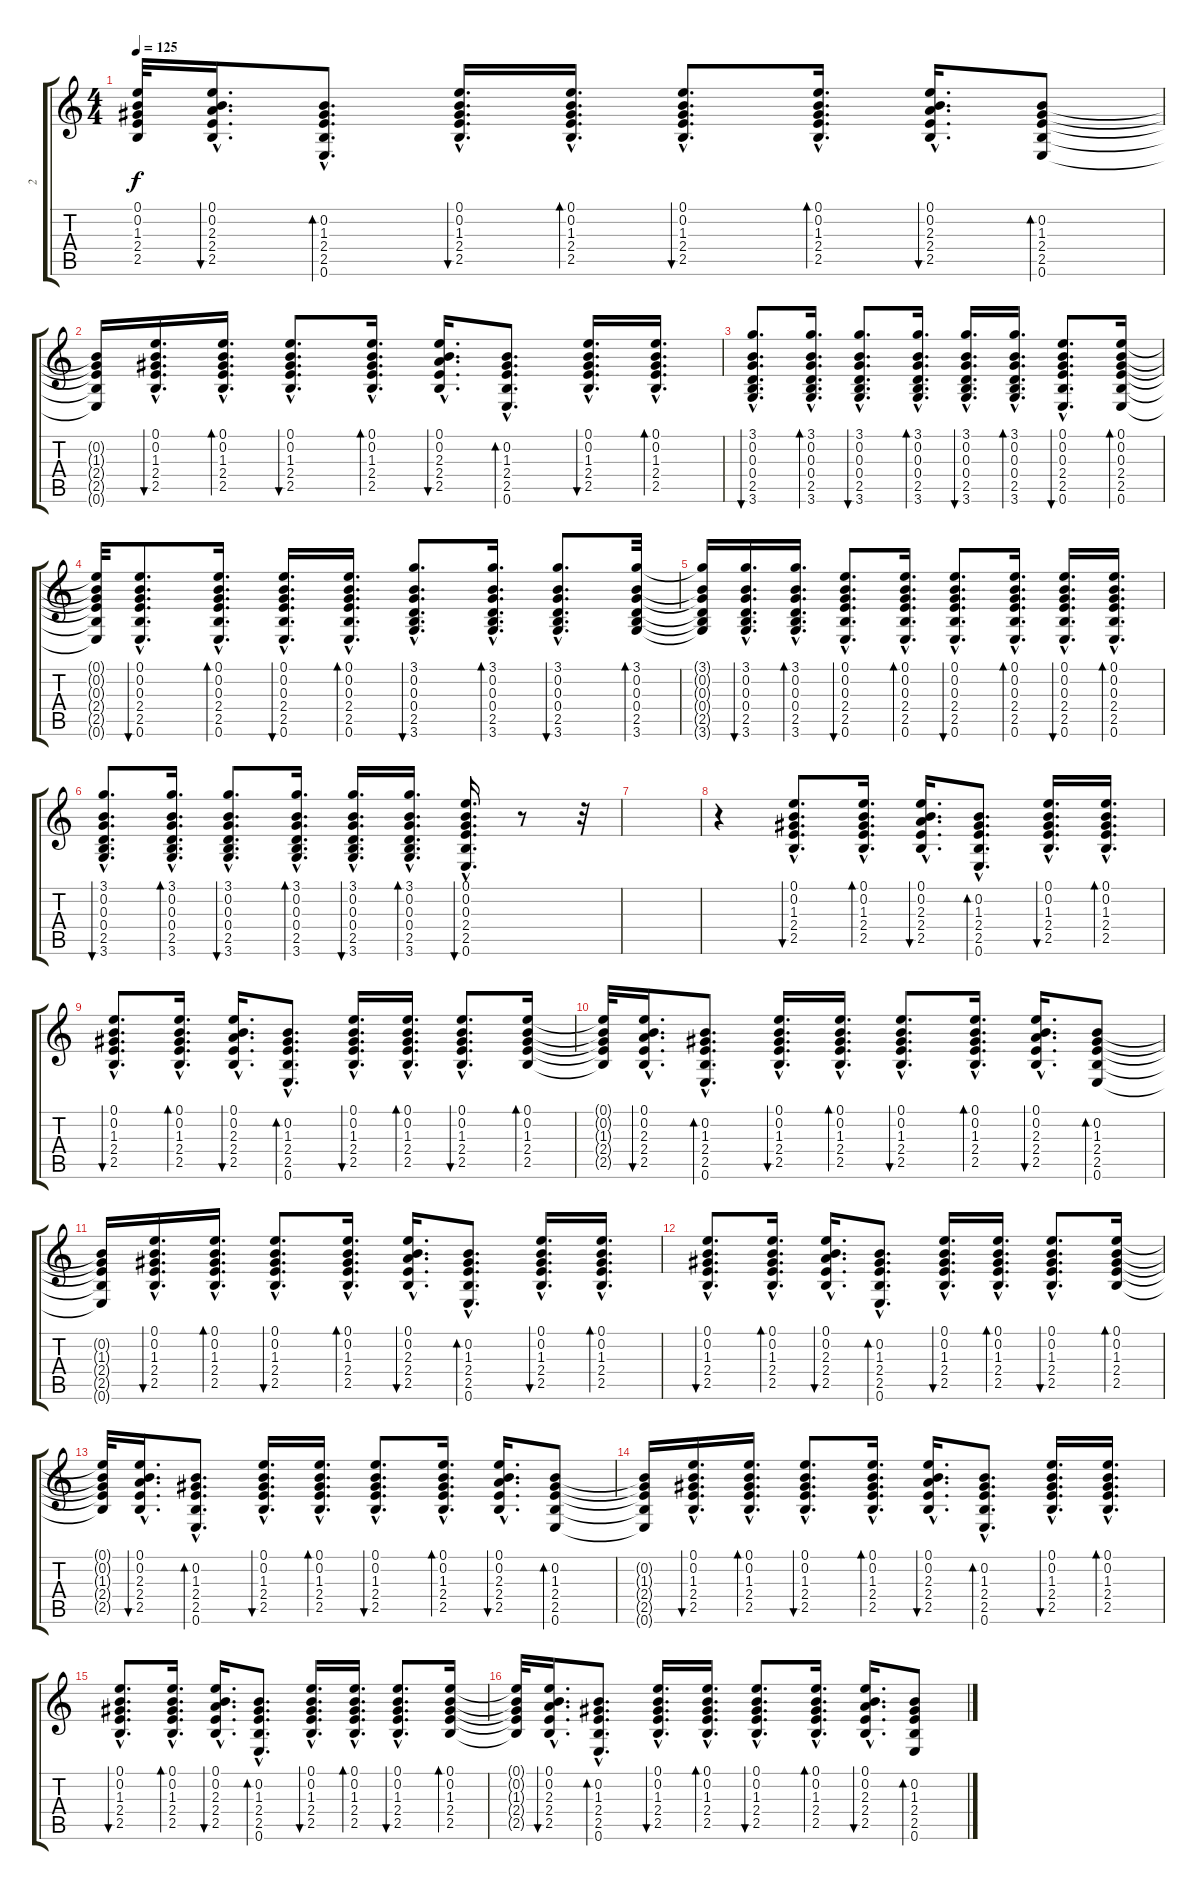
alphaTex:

\track ("2" "2") {instrument acousticguitarsteel}
\staff {score tabs}
\tuning (E4 B3 G3 D3 A2 E2) {hide}
\ts (4 4)
\tempo 125
\clef g2
\ks c
(0.1{t} 0.2{t} 1.3{t} 2.4{t} 2.5{t}).32{dy f} (0.1{hac} 0.2{hac} 2.3{hac} 2.4{hac} 2.5{hac}).16{d bu 30} (0.2{hac} 1.3{hac} 2.4{hac} 2.5{hac} 0.6{hac}).8{d bd 30} (0.1{hac} 0.2{hac} 1.3{hac} 2.4{hac} 2.5{hac}).16{d bu 30} (0.1{hac} 0.2{hac} 1.3{hac} 2.4{hac} 2.5{hac}).16{d bd 30} (0.1{hac} 0.2{hac} 1.3{hac} 2.4{hac} 2.5{hac}).8{d bu 30} (0.1{hac} 0.2{hac} 1.3{hac} 2.4{hac} 2.5{hac}).16{d bd 30} (0.1{hac} 0.2{hac} 2.3{hac} 2.4{hac} 2.5{hac}).16{d bu 30} (0.2 1.3 2.4 2.5 0.6).8{bd 30} |
(0.2{t} 1.3{t} 2.4{t} 2.5{t} 0.6{t}).16 (0.1{hac} 0.2{hac} 1.3{hac} 2.4{hac} 2.5{hac}).16{d bu 30} (0.1{hac} 0.2{hac} 1.3{hac} 2.4{hac} 2.5{hac}).16{d bd 30} (0.1{hac} 0.2{hac} 1.3{hac} 2.4{hac} 2.5{hac}).8{d bu 30} (0.1{hac} 0.2{hac} 1.3{hac} 2.4{hac} 2.5{hac}).16{d bd 30} (0.1{hac} 0.2{hac} 2.3{hac} 2.4{hac} 2.5{hac}).16{d bu 30} (0.2{hac} 1.3{hac} 2.4{hac} 2.5{hac} 0.6{hac}).8{d bd 30} (0.1{hac} 0.2{hac} 1.3{hac} 2.4{hac} 2.5{hac}).16{d bu 30} (0.1{hac} 0.2{hac} 1.3{hac} 2.4{hac} 2.5{hac}).16{d bd 30} |
(3.1{hac} 0.2{hac} 0.3{hac} 0.4{hac} 2.5{hac} 3.6{hac}).8{d bu 30} (3.1{hac} 0.2{hac} 0.3{hac} 0.4{hac} 2.5{hac} 3.6{hac}).16{d bd 30} (3.1{hac} 0.2{hac} 0.3{hac} 0.4{hac} 2.5{hac} 3.6{hac}).8{d bu 30} (3.1{hac} 0.2{hac} 0.3{hac} 0.4{hac} 2.5{hac} 3.6{hac}).16{d bd 30} (3.1{hac} 0.2{hac} 0.3{hac} 0.4{hac} 2.5{hac} 3.6{hac}).16{d bu 30} (3.1{hac} 0.2{hac} 0.3{hac} 0.4{hac} 2.5{hac} 3.6{hac}).16{d bd 30} (0.1{hac} 0.2{hac} 0.3{hac} 2.4{hac} 2.5{hac} 0.6{hac}).8{d bu 30} (0.1 0.2 0.3 2.4 2.5 0.6).16{bd 30} |
(0.1{t} 0.2{t} 0.3{t} 2.4{t} 2.5{t} 0.6{t}).32 (0.1{hac} 0.2{hac} 0.3{hac} 2.4{hac} 2.5{hac} 0.6{hac}).8{d bu 30} (0.1{hac} 0.2{hac} 0.3{hac} 2.4{hac} 2.5{hac} 0.6{hac}).16{d bd 30} (0.1{hac} 0.2{hac} 0.3{hac} 2.4{hac} 2.5{hac} 0.6{hac}).16{d bu 30} (0.1{hac} 0.2{hac} 0.3{hac} 2.4{hac} 2.5{hac} 0.6{hac}).16{d bd 30} (3.1{hac} 0.2{hac} 0.3{hac} 0.4{hac} 2.5{hac} 3.6{hac}).8{d bu 30} (3.1{hac} 0.2{hac} 0.3{hac} 0.4{hac} 2.5{hac} 3.6{hac}).16{d bd 30} (3.1{hac} 0.2{hac} 0.3{hac} 0.4{hac} 2.5{hac} 3.6{hac}).8{d bu 30} (3.1 0.2 0.3 0.4 2.5 3.6).32{bd 30} |
(3.1{t} 0.2{t} 0.3{t} 0.4{t} 2.5{t} 3.6{t}).16 (3.1{hac} 0.2{hac} 0.3{hac} 0.4{hac} 2.5{hac} 3.6{hac}).16{d bu 30} (3.1{hac} 0.2{hac} 0.3{hac} 0.4{hac} 2.5{hac} 3.6{hac}).16{d bd 30} (0.1{hac} 0.2{hac} 0.3{hac} 2.4{hac} 2.5{hac} 0.6{hac}).8{d bu 30} (0.1{hac} 0.2{hac} 0.3{hac} 2.4{hac} 2.5{hac} 0.6{hac}).16{d bd 30} (0.1{hac} 0.2{hac} 0.3{hac} 2.4{hac} 2.5{hac} 0.6{hac}).8{d bu 30} (0.1{hac} 0.2{hac} 0.3{hac} 2.4{hac} 2.5{hac} 0.6{hac}).16{d bd 30} (0.1{hac} 0.2{hac} 0.3{hac} 2.4{hac} 2.5{hac} 0.6{hac}).16{d bu 30} (0.1{hac} 0.2{hac} 0.3{hac} 2.4{hac} 2.5{hac} 0.6{hac}).16{d bd 30} |
(3.1{hac} 0.2{hac} 0.3{hac} 0.4{hac} 2.5{hac} 3.6{hac}).8{d bu 30} (3.1{hac} 0.2{hac} 0.3{hac} 0.4{hac} 2.5{hac} 3.6{hac}).16{d bd 30} (3.1{hac} 0.2{hac} 0.3{hac} 0.4{hac} 2.5{hac} 3.6{hac}).8{d bu 30} (3.1{hac} 0.2{hac} 0.3{hac} 0.4{hac} 2.5{hac} 3.6{hac}).16{d bd 30} (3.1{hac} 0.2{hac} 0.3{hac} 0.4{hac} 2.5{hac} 3.6{hac}).16{d bu 30} (3.1{hac} 0.2{hac} 0.3{hac} 0.4{hac} 2.5{hac} 3.6{hac}).16{d bd 30} (0.1{hac} 0.2{hac} 0.3{hac} 2.4{hac} 2.5{hac} 0.6{hac}).16{d bu 30} r.8 r.32 |
|
r.4 (0.1{hac} 0.2{hac} 1.3{hac} 2.4{hac} 2.5{hac}).8{d bu 30} (0.1{hac} 0.2{hac} 1.3{hac} 2.4{hac} 2.5{hac}).16{d bd 30} (0.1{hac} 0.2{hac} 2.3{hac} 2.4{hac} 2.5{hac}).16{d bu 30} (0.2{hac} 1.3{hac} 2.4{hac} 2.5{hac} 0.6{hac}).8{d bd 30} (0.1{hac} 0.2{hac} 1.3{hac} 2.4{hac} 2.5{hac}).16{d bu 30} (0.1{hac} 0.2{hac} 1.3{hac} 2.4{hac} 2.5{hac}).16{d bd 30} |
(0.1{hac} 0.2{hac} 1.3{hac} 2.4{hac} 2.5{hac}).8{d bu 30} (0.1{hac} 0.2{hac} 1.3{hac} 2.4{hac} 2.5{hac}).16{d bd 30} (0.1{hac} 0.2{hac} 2.3{hac} 2.4{hac} 2.5{hac}).16{d bu 30} (0.2{hac} 1.3{hac} 2.4{hac} 2.5{hac} 0.6{hac}).8{d bd 30} (0.1{hac} 0.2{hac} 1.3{hac} 2.4{hac} 2.5{hac}).16{d bu 30} (0.1{hac} 0.2{hac} 1.3{hac} 2.4{hac} 2.5{hac}).16{d bd 30} (0.1{hac} 0.2{hac} 1.3{hac} 2.4{hac} 2.5{hac}).8{d bu 30} (0.1 0.2 1.3 2.4 2.5).16{bd 30} |
(0.1{t} 0.2{t} 1.3{t} 2.4{t} 2.5{t}).32 (0.1{hac} 0.2{hac} 2.3{hac} 2.4{hac} 2.5{hac}).16{d bu 30} (0.2{hac} 1.3{hac} 2.4{hac} 2.5{hac} 0.6{hac}).8{d bd 30} (0.1{hac} 0.2{hac} 1.3{hac} 2.4{hac} 2.5{hac}).16{d bu 30} (0.1{hac} 0.2{hac} 1.3{hac} 2.4{hac} 2.5{hac}).16{d bd 30} (0.1{hac} 0.2{hac} 1.3{hac} 2.4{hac} 2.5{hac}).8{d bu 30} (0.1{hac} 0.2{hac} 1.3{hac} 2.4{hac} 2.5{hac}).16{d bd 30} (0.1{hac} 0.2{hac} 2.3{hac} 2.4{hac} 2.5{hac}).16{d bu 30} (0.2 1.3 2.4 2.5 0.6).8{bd 30} |
(0.2{t} 1.3{t} 2.4{t} 2.5{t} 0.6{t}).16 (0.1{hac} 0.2{hac} 1.3{hac} 2.4{hac} 2.5{hac}).16{d bu 30} (0.1{hac} 0.2{hac} 1.3{hac} 2.4{hac} 2.5{hac}).16{d bd 30} (0.1{hac} 0.2{hac} 1.3{hac} 2.4{hac} 2.5{hac}).8{d bu 30} (0.1{hac} 0.2{hac} 1.3{hac} 2.4{hac} 2.5{hac}).16{d bd 30} (0.1{hac} 0.2{hac} 2.3{hac} 2.4{hac} 2.5{hac}).16{d bu 30} (0.2{hac} 1.3{hac} 2.4{hac} 2.5{hac} 0.6{hac}).8{d bd 30} (0.1{hac} 0.2{hac} 1.3{hac} 2.4{hac} 2.5{hac}).16{d bu 30} (0.1{hac} 0.2{hac} 1.3{hac} 2.4{hac} 2.5{hac}).16{d bd 30} |
(0.1{hac} 0.2{hac} 1.3{hac} 2.4{hac} 2.5{hac}).8{d bu 30} (0.1{hac} 0.2{hac} 1.3{hac} 2.4{hac} 2.5{hac}).16{d bd 30} (0.1{hac} 0.2{hac} 2.3{hac} 2.4{hac} 2.5{hac}).16{d bu 30} (0.2{hac} 1.3{hac} 2.4{hac} 2.5{hac} 0.6{hac}).8{d bd 30} (0.1{hac} 0.2{hac} 1.3{hac} 2.4{hac} 2.5{hac}).16{d bu 30} (0.1{hac} 0.2{hac} 1.3{hac} 2.4{hac} 2.5{hac}).16{d bd 30} (0.1{hac} 0.2{hac} 1.3{hac} 2.4{hac} 2.5{hac}).8{d bu 30} (0.1 0.2 1.3 2.4 2.5).16{bd 30} |
(0.1{t} 0.2{t} 1.3{t} 2.4{t} 2.5{t}).32 (0.1{hac} 0.2{hac} 2.3{hac} 2.4{hac} 2.5{hac}).16{d bu 30} (0.2{hac} 1.3{hac} 2.4{hac} 2.5{hac} 0.6{hac}).8{d bd 30} (0.1{hac} 0.2{hac} 1.3{hac} 2.4{hac} 2.5{hac}).16{d bu 30} (0.1{hac} 0.2{hac} 1.3{hac} 2.4{hac} 2.5{hac}).16{d bd 30} (0.1{hac} 0.2{hac} 1.3{hac} 2.4{hac} 2.5{hac}).8{d bu 30} (0.1{hac} 0.2{hac} 1.3{hac} 2.4{hac} 2.5{hac}).16{d bd 30} (0.1{hac} 0.2{hac} 2.3{hac} 2.4{hac} 2.5{hac}).16{d bu 30} (0.2 1.3 2.4 2.5 0.6).8{bd 30} |
(0.2{t} 1.3{t} 2.4{t} 2.5{t} 0.6{t}).16 (0.1{hac} 0.2{hac} 1.3{hac} 2.4{hac} 2.5{hac}).16{d bu 30} (0.1{hac} 0.2{hac} 1.3{hac} 2.4{hac} 2.5{hac}).16{d bd 30} (0.1{hac} 0.2{hac} 1.3{hac} 2.4{hac} 2.5{hac}).8{d bu 30} (0.1{hac} 0.2{hac} 1.3{hac} 2.4{hac} 2.5{hac}).16{d bd 30} (0.1{hac} 0.2{hac} 2.3{hac} 2.4{hac} 2.5{hac}).16{d bu 30} (0.2{hac} 1.3{hac} 2.4{hac} 2.5{hac} 0.6{hac}).8{d bd 30} (0.1{hac} 0.2{hac} 1.3{hac} 2.4{hac} 2.5{hac}).16{d bu 30} (0.1{hac} 0.2{hac} 1.3{hac} 2.4{hac} 2.5{hac}).16{d bd 30} |
(0.1{hac} 0.2{hac} 1.3{hac} 2.4{hac} 2.5{hac}).8{d bu 30} (0.1{hac} 0.2{hac} 1.3{hac} 2.4{hac} 2.5{hac}).16{d bd 30} (0.1{hac} 0.2{hac} 2.3{hac} 2.4{hac} 2.5{hac}).16{d bu 30} (0.2{hac} 1.3{hac} 2.4{hac} 2.5{hac} 0.6{hac}).8{d bd 30} (0.1{hac} 0.2{hac} 1.3{hac} 2.4{hac} 2.5{hac}).16{d bu 30} (0.1{hac} 0.2{hac} 1.3{hac} 2.4{hac} 2.5{hac}).16{d bd 30} (0.1{hac} 0.2{hac} 1.3{hac} 2.4{hac} 2.5{hac}).8{d bu 30} (0.1 0.2 1.3 2.4 2.5).16{bd 30} |
(0.1{t} 0.2{t} 1.3{t} 2.4{t} 2.5{t}).32 (0.1{hac} 0.2{hac} 2.3{hac} 2.4{hac} 2.5{hac}).16{d bu 30} (0.2{hac} 1.3{hac} 2.4{hac} 2.5{hac} 0.6{hac}).8{d bd 30} (0.1{hac} 0.2{hac} 1.3{hac} 2.4{hac} 2.5{hac}).16{d bu 30} (0.1{hac} 0.2{hac} 1.3{hac} 2.4{hac} 2.5{hac}).16{d bd 30} (0.1{hac} 0.2{hac} 1.3{hac} 2.4{hac} 2.5{hac}).8{d bu 30} (0.1{hac} 0.2{hac} 1.3{hac} 2.4{hac} 2.5{hac}).16{d bd 30} (0.1{hac} 0.2{hac} 2.3{hac} 2.4{hac} 2.5{hac}).16{d bu 30} (0.2 1.3 2.4 2.5 0.6).8{bd 30}
